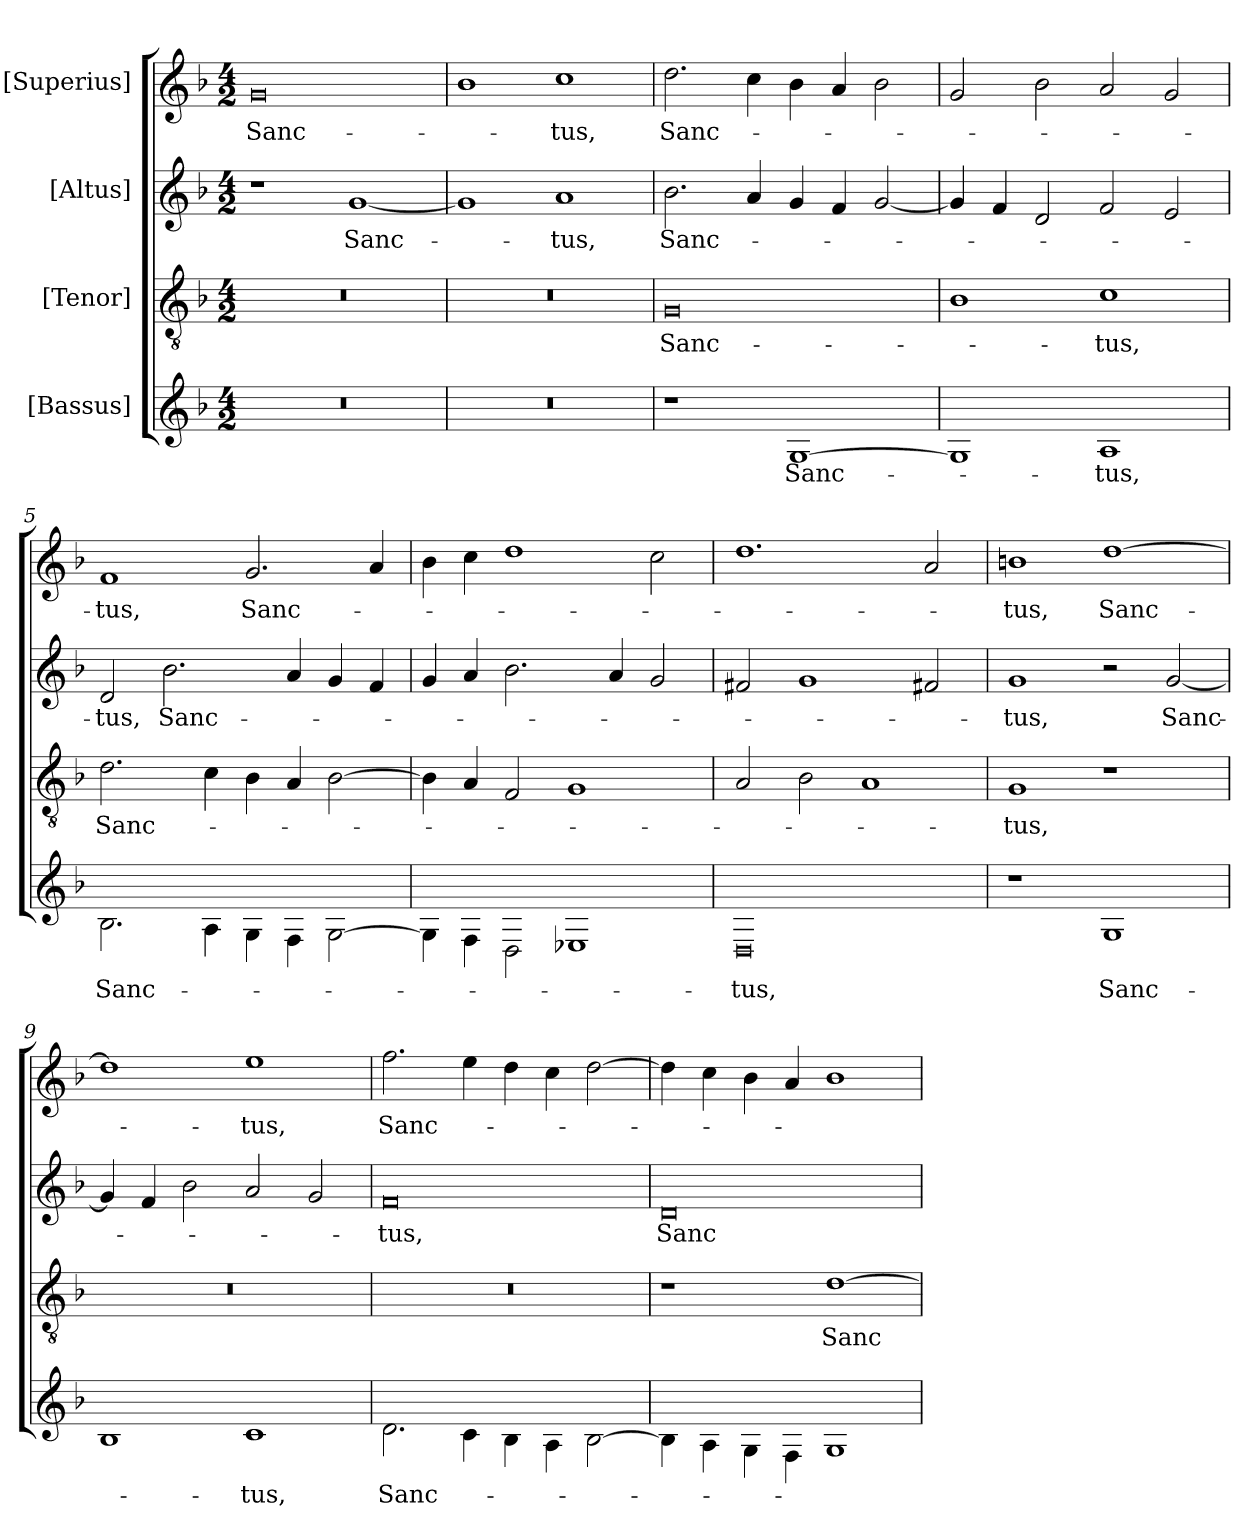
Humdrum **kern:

**kern	**text	**kern	**text	**kern	**text	**kern	**text
*part4	*part4	*part3	*part3	*part2	*part2	*part1	*part1
*staff4	*staff4	*staff3	*staff3	*staff2	*staff2	*staff1	*staff1
*I"[Bassus]	*	*I"[Tenor]	*	*I"[Altus]	*	*I"[Superius]	*
*clefG2	*	*clefGv2	*	*clefG2	*	*clefG2	*
*k[b-]	*	*k[b-]	*	*k[b-]	*	*k[b-]	*
*M4/2	*	*M4/2	*	*M4/2	*	*M4/2	*
=1	=1	=1	=1	=1	=1	=1	=1
0r	.	0r	.	1r	.	0g/	Sanc-
.	.	.	.	[1g/	Sanc-	.	.
=2	=2	=2	=2	=2	=2	=2	=2
0r	.	0r	.	1g/]	.	1b-\	.
.	.	.	.	1a/	-tus,	1cc\	-tus,
=3	=3	=3	=3	=3	=3	=3	=3
1r	.	0G/	Sanc-	2.b-\	Sanc-	2.dd\	Sanc-
.	.	.	.	4a/	.	4cc\	.
[1G\	Sanc-	.	.	4g/	.	4b-\	.
.	.	.	.	4f/	.	4a/	.
.	.	.	.	[2g/	.	2b-\	.
=4	=4	=4	=4	=4	=4	=4	=4
1G\]	.	1B-\	.	4g/]	.	2g/	.
.	.	.	.	4f/	.	.	.
.	.	.	.	2d/	.	2b-\	.
1A\	-tus,	1c\	-tus,	2f/	.	2a/	.
.	.	.	.	2e/	.	2g/	.
=5	=5	=5	=5	=5	=5	=5	=5
2.B-\	Sanc-	2.d\	Sanc-	2d/	-tus,	1f/	-tus,
.	.	.	.	2.b-\	Sanc-	.	.
4A\	.	4c\	.	.	.	.	.
4G\	.	4B-\	.	.	.	2.g/	Sanc-
4F\	.	4A/	.	4a/	.	.	.
[2G\	.	[2B-\	.	4g/	.	.	.
.	.	.	.	4f/	.	4a/	.
=6	=6	=6	=6	=6	=6	=6	=6
4G\]	.	4B-\]	.	4g/	.	4b-\	.
4F\	.	4A/	.	4a/	.	4cc\	.
2D\	.	2F/	.	2.b-\	.	1dd\	.
1E-X\	.	1G/	.	.	.	.	.
.	.	.	.	4a/	.	.	.
.	.	.	.	2g/	.	2cc\	.
=7	=7	=7	=7	=7	=7	=7	=7
0D\	-tus,	2A/	.	2f#X/	.	1.dd\	.
.	.	2B-\	.	1g/	.	.	.
.	.	1A/	.	.	.	.	.
.	.	.	.	2f#X/	.	2a/	.
=8	=8	=8	=8	=8	=8	=8	=8
1r	.	1G/	-tus,	1g/	-tus,	1bn\	-tus,
1G\	Sanc-	1r	.	2r	.	[1dd\	Sanc-
.	.	.	.	[2g/	Sanc-	.	.
=9	=9	=9	=9	=9	=9	=9	=9
1B-\	.	0r	.	4g/]	.	1dd\]	.
.	.	.	.	4f/	.	.	.
.	.	.	.	2b-\	.	.	.
1c\	-tus,	.	.	2a/	.	1ee\	-tus,
.	.	.	.	2g/	.	.	.
=10	=10	=10	=10	=10	=10	=10	=10
2.d\	Sanc-	0r	.	0f/	-tus,	2.ff\	Sanc-
4c\	.	.	.	.	.	4ee\	.
4B-\	.	.	.	.	.	4dd\	.
4A\	.	.	.	.	.	4cc\	.
[2B-\	.	.	.	.	.	[2dd\	.
=11	=11	=11	=11	=11	=11	=11	=11
4B-\]	.	1r	.	0d/	Sanc-	4dd\]	.
4A\	.	.	.	.	.	4cc\	.
4G\	.	.	.	.	.	4b-\	.
4F\	.	.	.	.	.	4a/	.
1G\	.	[1d\	Sanc-	.	.	1b-\	.
=	=	=	=	=	=	=	=
*-	*-	*-	*-	*-	*-	*-	*-
